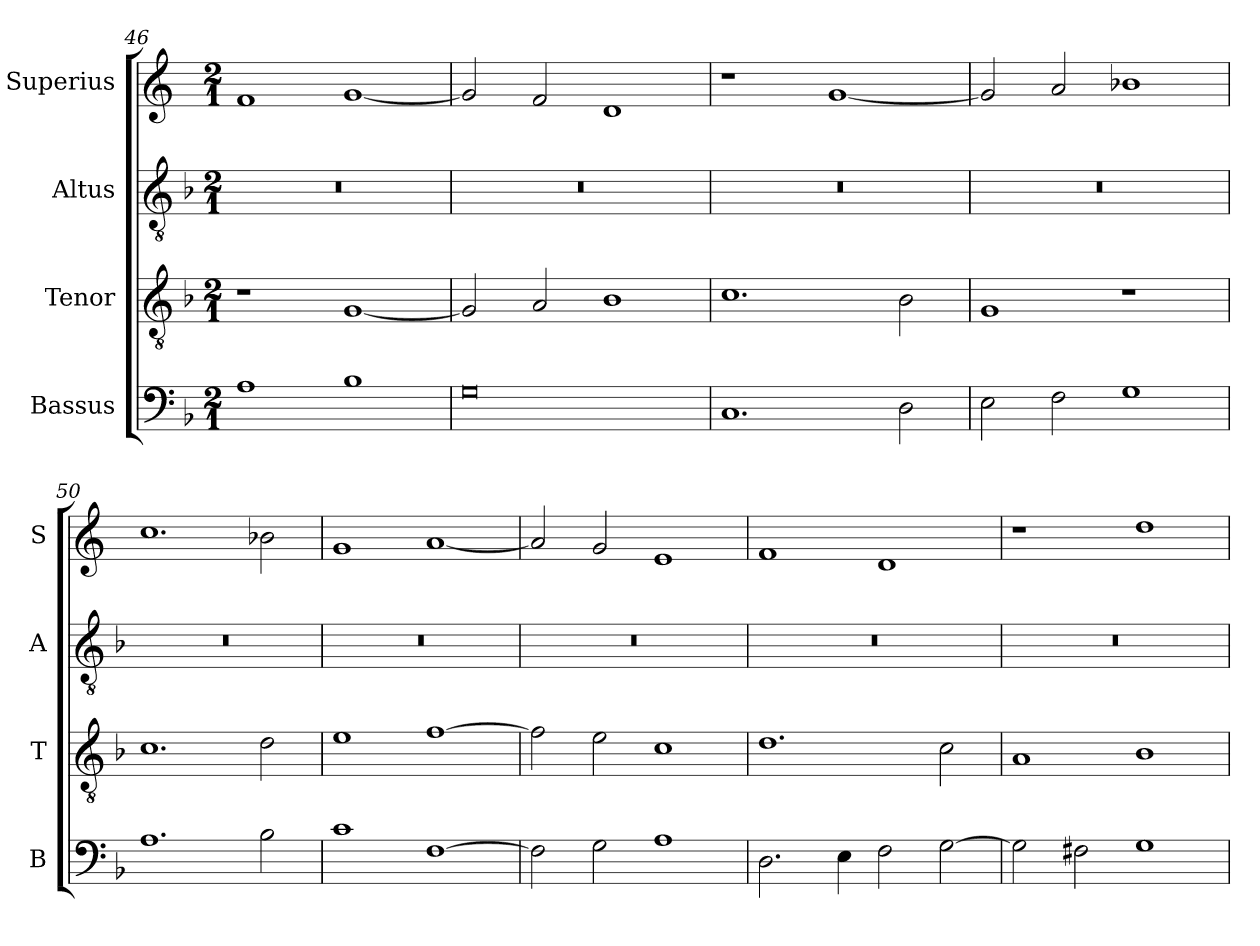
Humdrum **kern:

**kern	**kern	**kern	**kern
*part4	*part3	*part2	*part1
*staff4	*staff3	*staff2	*staff1
*I"Bassus	*I"Tenor	*I"Altus	*I"Superius
*I'B	*I'T	*I'A	*I'S
*clefF4	*clefGv2	*clefGv2	*clefG2
*k[b-]	*k[b-]	*k[b-]	*k[]
*M2/1	*M2/1	*M2/1	*M2/1
=46	=46	=46	=46
1A	1r	0r	1f
1B-	[1G	.	[1g
=47	=47	=47	=47
0G	2G/]	0r	2g/]
.	2A/	.	2f/
.	1B-	.	1d
=48	=48	=48	=48
1.C	1.c	0r	1r
.	.	.	[1g
2D\	2B-\	.	.
=49	=49	=49	=49
2E\	1G	0r	2g/]
2F\	.	.	2a/
1G	1r	.	1b-X
=50	=50	=50	=50
1.A	1.c	0r	1.cc
2B-\	2d\	.	2b-X\
=51	=51	=51	=51
1c	1e	0r	1g
[1F	[1f	.	[1a
=52	=52	=52	=52
2F\]	2f\]	0r	2a/]
2G\	2e\	.	2g/
1A	1c	.	1e
=53	=53	=53	=53
2.D\	1.d	0r	1f
4E\	.	.	.
2F\	.	.	1d
[2G\	2c\	.	.
=54	=54	=54	=54
2G\]	1A	0r	1r
2F#X\	.	.	.
1G	1B-	.	1dd
=	=	=	=
*-	*-	*-	*-
